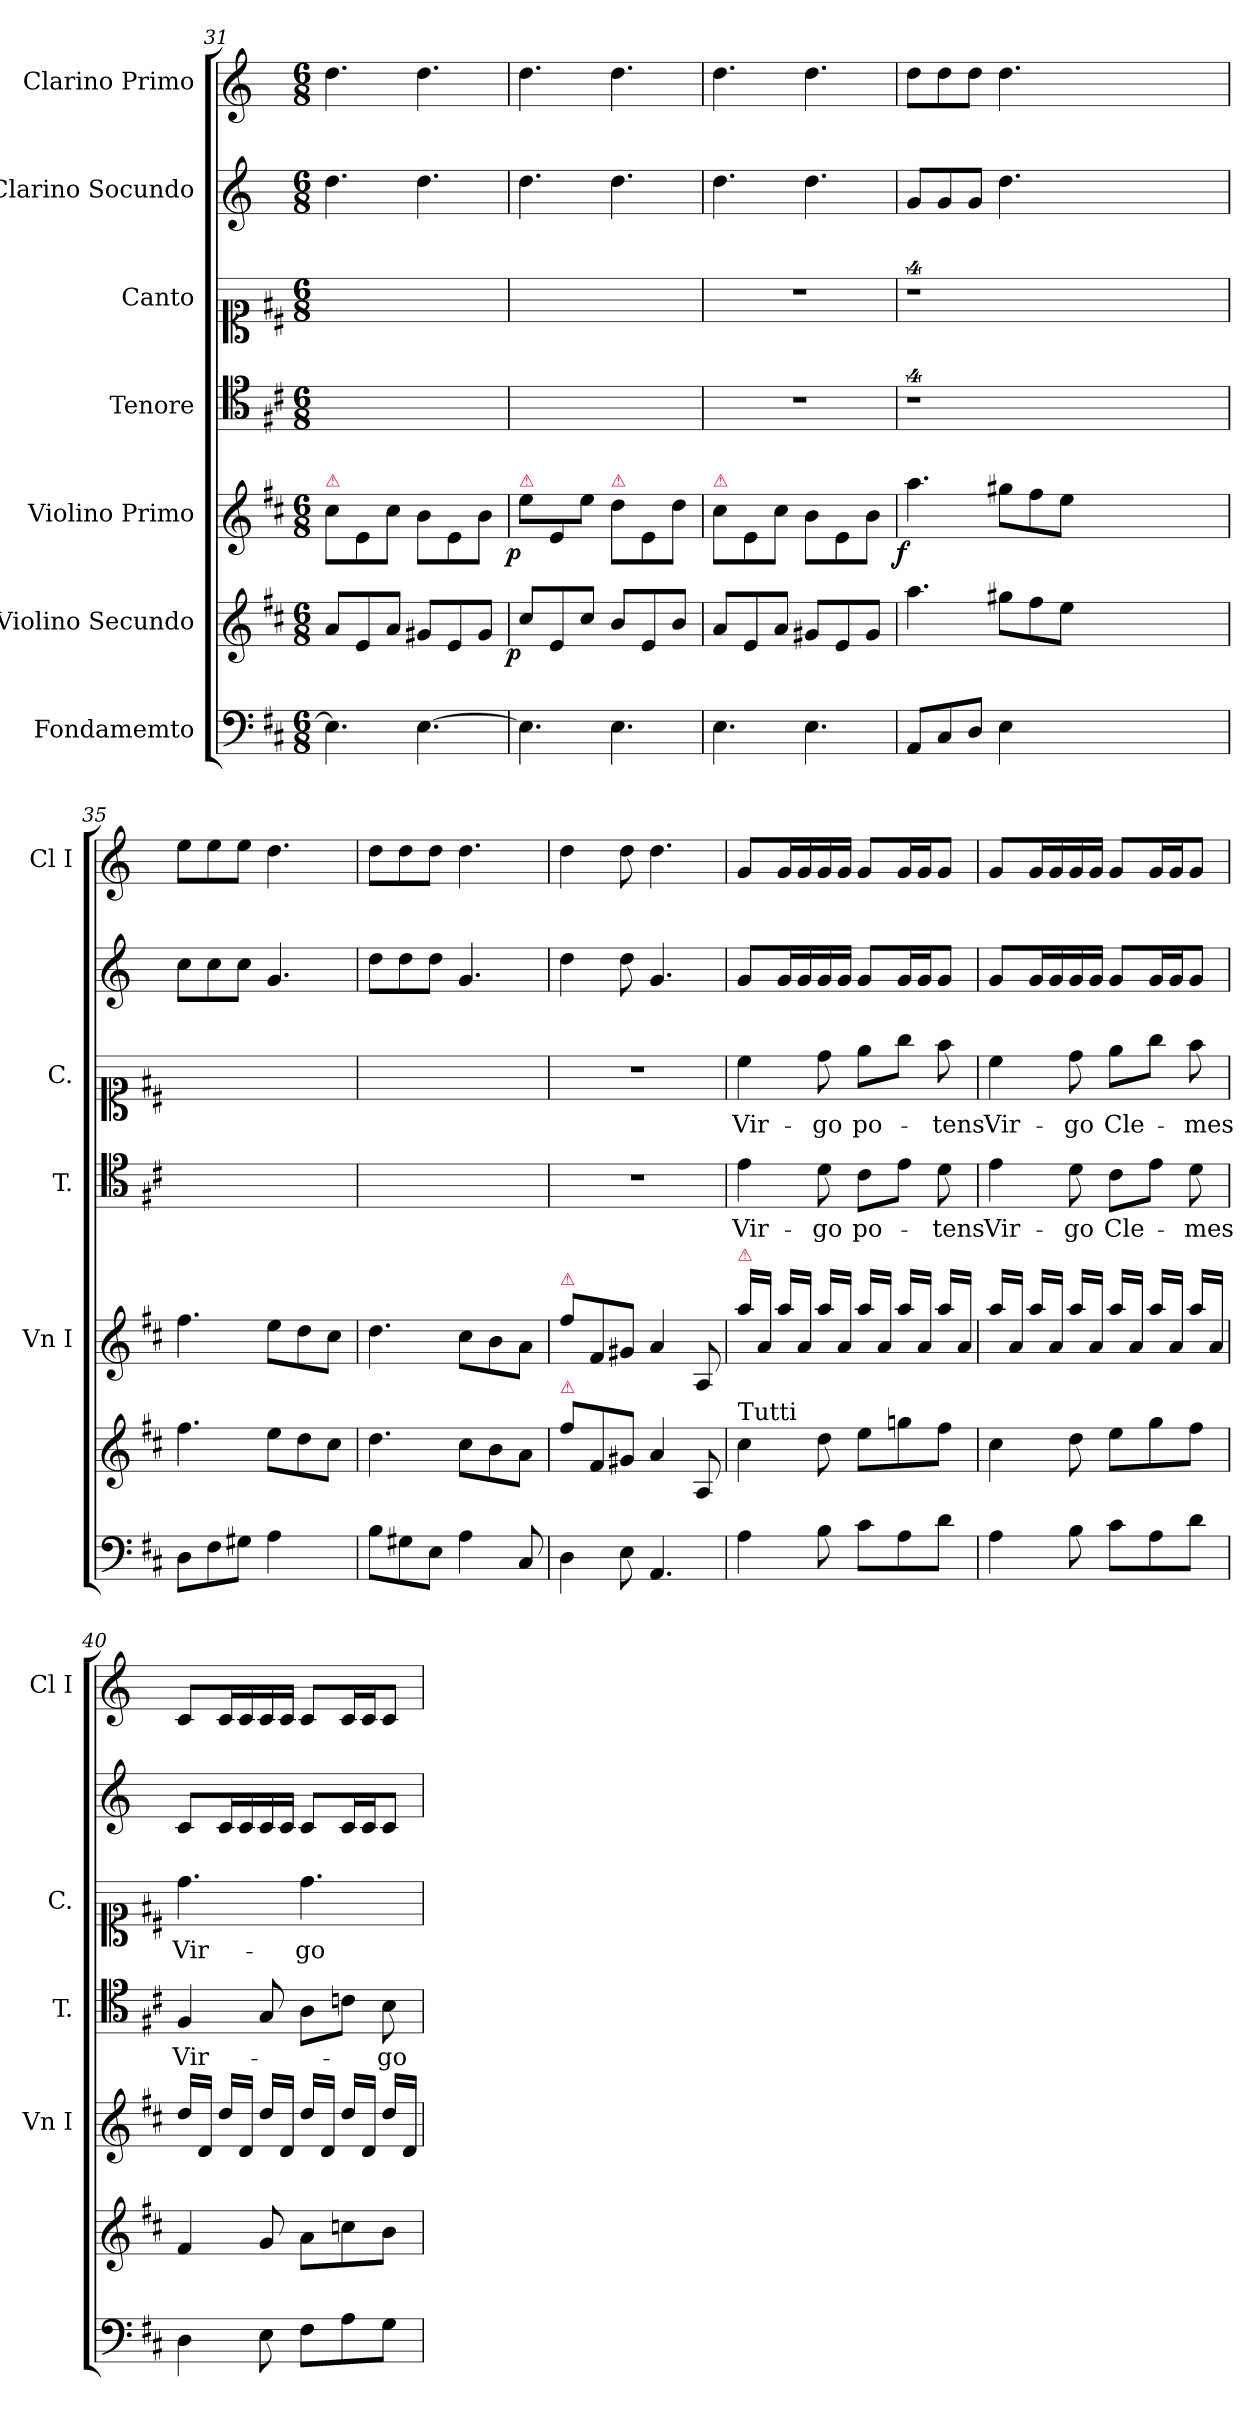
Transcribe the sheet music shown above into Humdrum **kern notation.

**kern	**dynam	**kern	**dynam	**kern	**dynam	**kern	**text	**kern	**text	**kern	**kern
*part7	*part7	*part6	*part6	*part5	*part5	*part4	*part4	*part3	*part3	*part2	*part1
*staff7	*staff7	*staff6	*staff6	*staff5	*staff5	*staff4	*staff4	*staff3	*staff3	*staff2	*staff1
*I"Fondamemto	*	*I"Violino Secundo	*	*I"Violino Primo	*	*I"Tenore	*	*I"Canto	*	*I"Clarino Socundo	*I"Clarino Primo
*	*	*	*	*I'Vn I	*	*I'T.	*	*I'C.	*	*	*I'Cl I
*clefF4	*	*clefG2	*	*clefG2	*	*clefC4	*	*clefC1	*	*clefG2	*clefG2
*	*	*	*	*	*	*	*	*	*	*ITrd-1c-2	*ITrd-1c-2
*k[f#c#]	*	*k[f#c#]	*	*k[f#c#]	*	*k[f#c#]	*	*k[f#c#]	*	*k[f#c#]	*k[f#c#]
*M6/8	*	*M6/8	*	*M6/8	*	*M6/8	*	*M6/8	*	*M6/8	*M6/8
=31	=31	=31	=31	=31	=31	=31	=31	=31	=31	=31	=31
!	!	!	!	!LO:TX:a:color=crimson:t=⚠	!	!	!	!	!	!	!
4.E\]	.	8a/L	.	8cc#\L	.	2.ryy	.	2.ryy	.	4.ee\	4.ee\
.	.	8e/	.	8e/	.	.	.	.	.	.	.
.	.	8a/J	.	8cc#\J	.	.	.	.	.	.	.
[4.E\	.	8g#X/L	.	8b\L	.	.	.	.	.	4.ee\	4.ee\
.	.	8e/	.	8e\	.	.	.	.	.	.	.
.	.	8g#/J	.	8b\J	.	.	.	.	.	.	.
=32	=32	=32	=32	=32	=32	=32	=32	=32	=32	=32	=32
!	!	!	!	!LO:TX:a:color=crimson:t=⚠	!	!	!	!	!	!	!
!	!	!	!LO:DY:rj	!	!LO:DY:rj	!	!	!	!	!	!
4.E\]	Pia&colon;	8cc#/L	p	8ee\L	p	2.ryy	.	2.ryy	.	4.ee\	4.ee\
.	.	8e/	.	8e/	.	.	.	.	.	.	.
.	.	8cc#/J	.	8ee\J	.	.	.	.	.	.	.
!	!	!	!	!LO:TX:a:color=crimson:t=⚠	!	!	!	!	!	!	!
4.E\	.	8b/L	.	8dd\L	.	.	.	.	.	4.ee\	4.ee\
.	.	8e/	.	8e/	.	.	.	.	.	.	.
.	.	8b/J	.	8dd\J	.	.	.	.	.	.	.
=33	=33	=33	=33	=33	=33	=33	=33	=33	=33	=33	=33
!	!	!	!	!LO:TX:a:color=crimson:t=⚠	!	!	!	!	!	!	!
4.E\	.	8a/L	.	8cc#\L	.	2.r	.	2.r	.	4.ee\	4.ee\
.	.	8e/	.	8e/	.	.	.	.	.	.	.
.	.	8a/J	.	8cc#\J	.	.	.	.	.	.	.
4.E\	.	8g#X/L	.	8b\L	.	.	.	.	.	4.ee\	4.ee\
.	.	8e/	.	8e\	.	.	.	.	.	.	.
.	.	8g#/J	.	8b\J	.	.	.	.	.	.	.
=34	=34	=34	=34	=34	=34	=34	=34	=34	=34	=34	=34
!	!	!	!	!	!LO:DY:rj	!	!	!	!	!	!
8AA/L	for	4.aa\	.	4.aa\	f	4%9r	.	4%9r	.	8a/L	8ee\L
8C#/	.	.	.	.	.	.	.	.	.	8a/	8ee\
8D/J	.	.	.	.	.	.	.	.	.	8a/J	8ee\J
!LO:N:vis=4	!	!	!	!	!	!	!	!	!	!	!
4.E\	.	8gg#X\L	.	8gg#X\L	.	.	.	.	.	4.ee\	4.ee\
.	.	8ff#\	.	8ff#\	.	.	.	.	.	.	.
.	.	8ee\J	.	8ee\J	.	.	.	.	.	.	.
1.ryy	.	1.ryy	.	1.ryy	.	.	.	.	.	1.ryy	1.ryy
=35	=35	=35	=35	=35	=35	=35	=35	=35	=35	=35	=35
8D\L	.	4.ff#\	.	4.ff#\	.	2.ryy	.	2.ryy	.	8dd\L	8ff#\L
8F#\	.	.	.	.	.	.	.	.	.	8dd\	8ff#\
8G#X\J	.	.	.	.	.	.	.	.	.	8dd\J	8ff#\J
!LO:N:vis=4	!	!	!	!	!	!	!	!	!	!	!
4.A\	.	8ee\L	.	8ee\L	.	.	.	.	.	4.a/	4.ee\
.	.	8dd\	.	8dd\	.	.	.	.	.	.	.
.	.	8cc#\J	.	8cc#\J	.	.	.	.	.	.	.
=36	=36	=36	=36	=36	=36	=36	=36	=36	=36	=36	=36
8B\L	.	4.dd\	.	4.dd\	.	2.ryy	.	2.ryy	.	8ee\L	8ee\L
8G#X\	.	.	.	.	.	.	.	.	.	8ee\	8ee\
8E\J	.	.	.	.	.	.	.	.	.	8ee\J	8ee\J
4A\	.	8cc#\L	.	8cc#\L	.	.	.	.	.	4.a/	4.ee\
.	.	8b\	.	8b\	.	.	.	.	.	.	.
8C#/	.	8a\J	.	8a\J	.	.	.	.	.	.	.
=37	=37	=37	=37	=37	=37	=37	=37	=37	=37	=37	=37
!	!	!	!	!LO:TX:a:color=crimson:t=⚠	!	!	!	!	!	!	!
!	!	!LO:TX:a:color=crimson:t=⚠	!	!	!	!	!	!	!	!	!
4D\	.	8ff#\L	.	8ff#\L	.	2.r	.	2.r	.	4ee\	4ee\
.	.	8f#/	.	8f#/	.	.	.	.	.	.	.
8E\	.	8g#X/J	.	8g#X/J	.	.	.	.	.	8ee\	8ee\
4.AA/	.	4a/	.	4a/	.	.	.	.	.	4.a/	4.ee\
.	.	8A/	.	8A/	.	.	.	.	.	.	.
=38	=38	=38	=38	=38	=38	=38	=38	=38	=38	=38	=38
!	!	!	!	!LO:TX:a:color=crimson:t=⚠	!	!	!	!	!	!	!
!	!	!LO:TX:a:t=Tutti	!	!	!	!	!	!	!	!	!
4A\	.	4cc#\	.	16aa\LL	.	4e\	Vir-	4cc#\	Vir-	8a/L	8a/L
.	.	.	.	16a/JJ	.	.	.	.	.	.	.
.	.	.	.	16aa\LL	.	.	.	.	.	16a/L	16a/L
.	.	.	.	16a/JJ	.	.	.	.	.	16a/	16a/
8B\	.	8dd\	.	16aa\LL	.	8d\	-go	8dd\	-go	16a/	16a/
.	.	.	.	16a/JJ	.	.	.	.	.	16a/JJ	16a/JJ
8c#\L	.	8ee\L	.	16aa\LL	.	8c#\L	po-	8ee\L	po-	8a/L	8a/L
.	.	.	.	16a/JJ	.	.	.	.	.	.	.
8A\	.	8ggn\	.	16aa\LL	.	8e\J	.	8gg\J	.	16a/L	16a/L
.	.	.	.	16a/JJ	.	.	.	.	.	16a/J	16a/J
8d\J	.	8ff#\J	.	16aa\LL	.	8d\	-tens	8ff#\	-tens	8a/J	8a/J
.	.	.	.	16a/JJ	.	.	.	.	.	.	.
=39	=39	=39	=39	=39	=39	=39	=39	=39	=39	=39	=39
4A\	.	4cc#\	.	16aa\LL	.	4e\	Vir-	4cc#\	Vir-	8a/L	8a/L
.	.	.	.	16a/JJ	.	.	.	.	.	.	.
.	.	.	.	16aa\LL	.	.	.	.	.	16a/L	16a/L
.	.	.	.	16a/JJ	.	.	.	.	.	16a/	16a/
8B\	.	8dd\	.	16aa\LL	.	8d\	-go	8dd\	-go	16a/	16a/
.	.	.	.	16a/JJ	.	.	.	.	.	16a/JJ	16a/JJ
8c#\L	.	8ee\L	.	16aa\LL	.	8c#\L	Cle-	8ee\L	Cle-	8a/L	8a/L
.	.	.	.	16a/JJ	.	.	.	.	.	.	.
8A\	.	8gg\	.	16aa\LL	.	8e\J	.	8gg\J	.	16a/L	16a/L
.	.	.	.	16a/JJ	.	.	.	.	.	16a/J	16a/J
8d\J	.	8ff#\J	.	16aa\LL	.	8d\	-mes	8ff#\	-mes	8a/J	8a/J
.	.	.	.	16a/JJ	.	.	.	.	.	.	.
=40	=40	=40	=40	=40	=40	=40	=40	=40	=40	=40	=40
4D\	.	4f#/	.	16dd\LL	.	4F#/	Vir-	4.dd\	Vir-	8d/L	8d/L
.	.	.	.	16d/JJ	.	.	.	.	.	.	.
.	.	.	.	16dd\LL	.	.	.	.	.	16d/L	16d/L
.	.	.	.	16d/JJ	.	.	.	.	.	16d/	16d/
8E\	.	8g/	.	16dd\LL	.	8G/	.	.	.	16d/	16d/
.	.	.	.	16d/JJ	.	.	.	.	.	16d/JJ	16d/JJ
8F#\L	.	8a\L	.	16dd\LL	.	8A\L	.	4.dd\	-go	8d/L	8d/L
.	.	.	.	16d/JJ	.	.	.	.	.	.	.
8A\	.	8ccn\	.	16dd\LL	.	8cn\J	.	.	.	16d/L	16d/L
.	.	.	.	16d/JJ	.	.	.	.	.	16d/J	16d/J
8G\J	.	8b\J	.	16dd\LL	.	8B\	-go	.	.	8d/J	8d/J
.	.	.	.	16d/JJ	.	.	.	.	.	.	.
=	=	=	=	=	=	=	=	=	=	=	=
*-	*-	*-	*-	*-	*-	*-	*-	*-	*-	*-	*-
